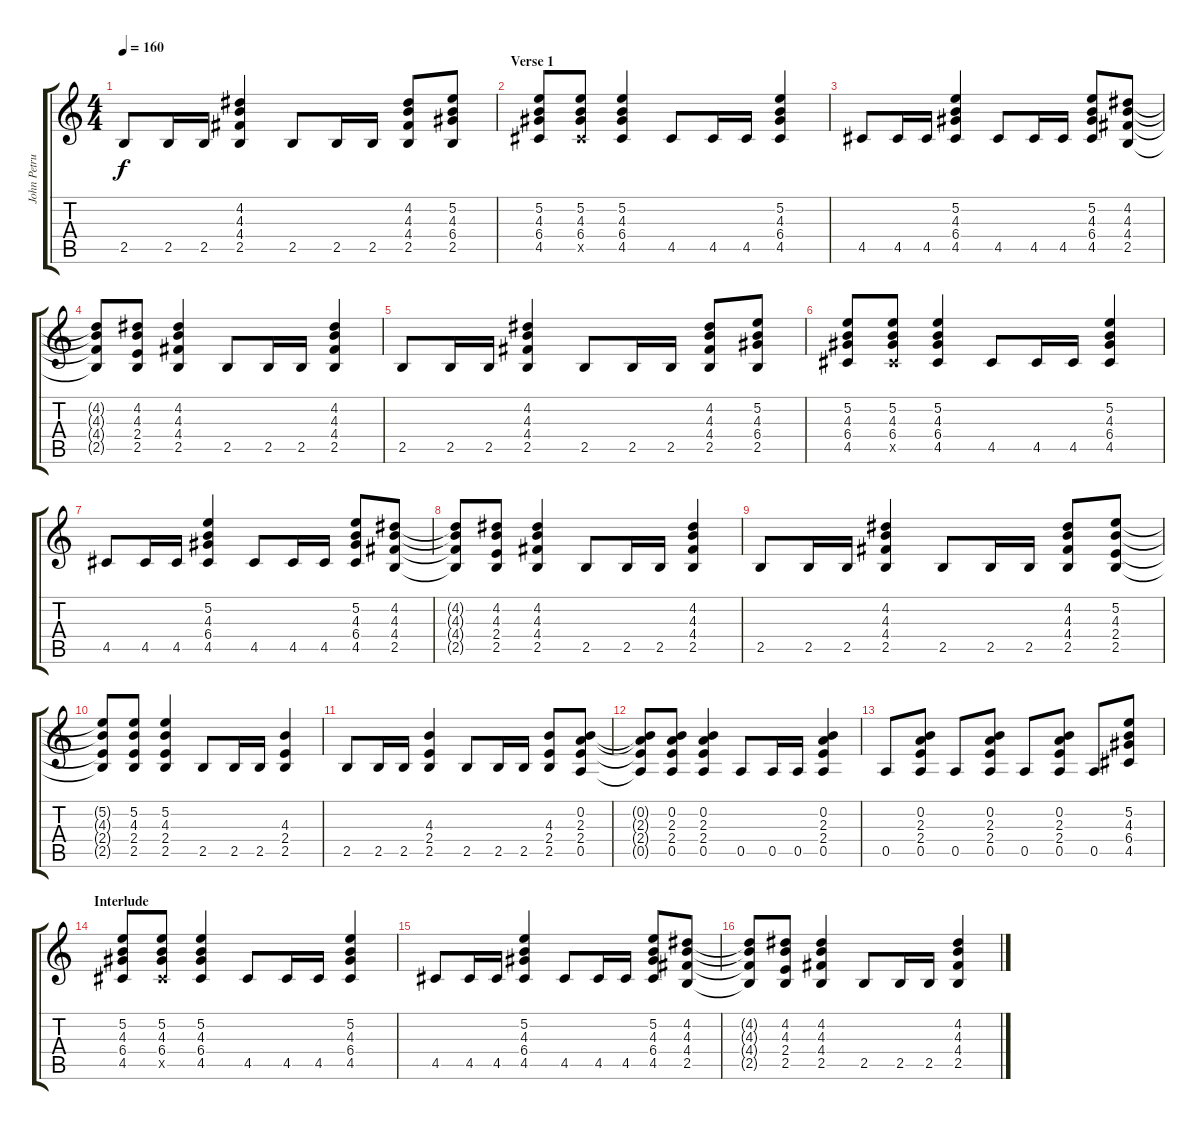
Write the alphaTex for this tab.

\track ("John Petrucci Rythm/Lead Guitar" "John Petru") {instrument distortionguitar}
\staff {score tabs}
\tuning (E4 B3 G3 D3 A2 E2) {hide}
\ts (4 4)
\tempo 160
\clef g2
\ks c
2.5.8{dy f} 2.5.16 2.5.16 (4.2 4.3 4.4 2.5).4 2.5.8 2.5.16 2.5.16 (4.2 4.3 4.4 2.5).8 (5.2 4.3 6.4 2.5).8 |
\section ("" "Verse 1")
(5.2 4.3 6.4 4.5).8 (5.2 4.3 6.4 4.5{x}).8 (5.2 4.3 6.4 4.5).4 4.5.8 4.5.16 4.5.16 (5.2 4.3 6.4 4.5).4 |
4.5.8 4.5.16 4.5.16 (5.2 4.3 6.4 4.5).4 4.5.8 4.5.16 4.5.16 (5.2 4.3 6.4 4.5).8 (4.2 4.3 4.4 2.5).8 |
(4.2{t} 4.3{t} 4.4{t} 2.5{t}).8 (4.2 4.3 2.4 2.5).8 (4.2 4.3 4.4 2.5).4 2.5.8 2.5.16 2.5.16 (4.2 4.3 4.4 2.5).4 |
2.5.8 2.5.16 2.5.16 (4.2 4.3 4.4 2.5).4 2.5.8 2.5.16 2.5.16 (4.2 4.3 4.4 2.5).8 (5.2 4.3 6.4 2.5).8 |
(5.2 4.3 6.4 4.5).8 (5.2 4.3 6.4 4.5{x}).8 (5.2 4.3 6.4 4.5).4 4.5.8 4.5.16 4.5.16 (5.2 4.3 6.4 4.5).4 |
4.5.8 4.5.16 4.5.16 (5.2 4.3 6.4 4.5).4 4.5.8 4.5.16 4.5.16 (5.2 4.3 6.4 4.5).8 (4.2 4.3 4.4 2.5).8 |
(4.2{t} 4.3{t} 4.4{t} 2.5{t}).8 (4.2 4.3 2.4 2.5).8 (4.2 4.3 4.4 2.5).4 2.5.8 2.5.16 2.5.16 (4.2 4.3 4.4 2.5).4 |
2.5.8 2.5.16 2.5.16 (4.2 4.3 4.4 2.5).4 2.5.8 2.5.16 2.5.16 (4.2 4.3 4.4 2.5).8 (5.2 4.3 2.4 2.5).8 |
(5.2{t} 4.3{t} 2.4{t} 2.5{t}).8 (5.2 4.3 2.4 2.5).8 (5.2 4.3 2.4 2.5).4 2.5.8 2.5.16 2.5.16 (4.3 2.4 2.5).4 |
2.5.8 2.5.16 2.5.16 (4.3 2.4 2.5).4 2.5.8 2.5.16 2.5.16 (4.3 2.4 2.5).8 (0.2 2.3 2.4 0.5).8 |
(0.2{t} 2.3{t} 2.4{t} 0.5{t}).8 (0.2 2.3 2.4 0.5).8 (0.2 2.3 2.4 0.5).4 0.5.8 0.5.16 0.5.16 (0.2 2.3 2.4 0.5).4 |
0.5.8 (0.2 2.3 2.4 0.5).8 0.5.8 (0.2 2.3 2.4 0.5).8 0.5.8 (0.2 2.3 2.4 0.5).8 0.5.8 (5.2 4.3 6.4 4.5).8 |
\section ("" "Interlude")
(5.2 4.3 6.4 4.5).8 (5.2 4.3 6.4 4.5{x}).8 (5.2 4.3 6.4 4.5).4 4.5.8 4.5.16 4.5.16 (5.2 4.3 6.4 4.5).4 |
4.5.8 4.5.16 4.5.16 (5.2 4.3 6.4 4.5).4 4.5.8 4.5.16 4.5.16 (5.2 4.3 6.4 4.5).8 (4.2 4.3 4.4 2.5).8 |
(4.2{t} 4.3{t} 4.4{t} 2.5{t}).8 (4.2 4.3 2.4 2.5).8 (4.2 4.3 4.4 2.5).4 2.5.8 2.5.16 2.5.16 (4.2 4.3 4.4 2.5).4
